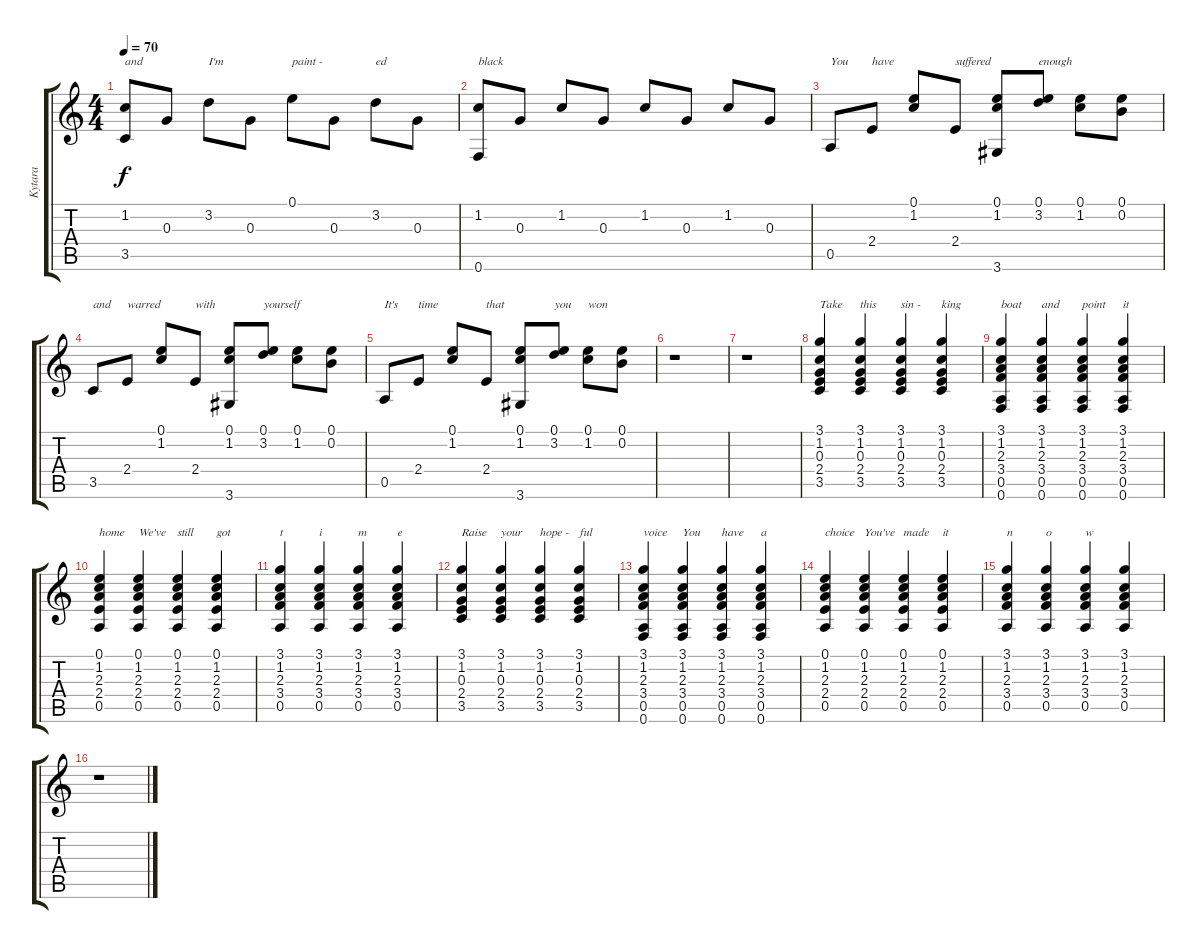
\track ("Kytara" "Kytara") {instrument acousticguitarsteel}
\staff {score tabs}
\tuning (E4 B3 G3 D3 A2 F2) {hide}
\ts (4 4)
\tempo 70
\clef g2
\ks c
(1.2 3.5).8{txt "and" dy f} 0.3.8 3.2.8{txt "I'm"} 0.3.8 0.1.8{txt "paint - "} 0.3.8 3.2.8{txt "ed"} 0.3.8 |
(1.2 0.6).8{txt "black"} 0.3.8 1.2.8 0.3.8 1.2.8 0.3.8 1.2.8 0.3.8 |
0.5.8{txt "You"} 2.4.8{txt "have"} (0.1 1.2).8 2.4.8{txt "suffered"} (0.1 1.2 3.6).8 (0.1 3.2).8{txt "enough"} (0.1 1.2).8 (0.1 0.2).8 |
3.5.8{txt "and"} 2.4.8{txt "warred"} (0.1 1.2).8 2.4.8{txt "with"} (0.1 1.2 3.6).8 (0.1 3.2).8{txt "yourself"} (0.1 1.2).8 (0.1 0.2).8 |
0.5.8{txt "It's"} 2.4.8{txt "time"} (0.1 1.2).8 2.4.8{txt "that"} (0.1 1.2 3.6).8 (0.1 3.2).8{txt "you"} (0.1 1.2).8{txt "won"} (0.1 0.2).8 |
r.1 |
r.1 |
(3.1 1.2 0.3 2.4 3.5).4{txt "Take"} (3.1 1.2 0.3 2.4 3.5).4{txt "this"} (3.1 1.2 0.3 2.4 3.5).4{txt "sin -"} (3.1 1.2 0.3 2.4 3.5).4{txt "king"} |
(3.1 1.2 2.3 3.4 0.5 0.6).4{txt "boat"} (3.1 1.2 2.3 3.4 0.5 0.6).4{txt "and"} (3.1 1.2 2.3 3.4 0.5 0.6).4{txt "point"} (3.1 1.2 2.3 3.4 0.5 0.6).4{txt "it"} |
(0.1 1.2 2.3 2.4 0.5).4{txt "home"} (0.1 1.2 2.3 2.4 0.5).4{txt "We've"} (0.1 1.2 2.3 2.4 0.5).4{txt "still"} (0.1 1.2 2.3 2.4 0.5).4{txt "got"} |
(3.1 1.2 2.3 3.4 0.5).4{txt "t"} (3.1 1.2 2.3 3.4 0.5).4{txt "i"} (3.1 1.2 2.3 3.4 0.5).4{txt "m"} (3.1 1.2 2.3 3.4 0.5).4{txt "e"} |
(3.1 1.2 0.3 2.4 3.5).4{txt "Raise"} (3.1 1.2 0.3 2.4 3.5).4{txt "your"} (3.1 1.2 0.3 2.4 3.5).4{txt "hope -"} (3.1 1.2 0.3 2.4 3.5).4{txt "ful"} |
(3.1 1.2 2.3 3.4 0.5 0.6).4{txt "voice"} (3.1 1.2 2.3 3.4 0.5 0.6).4{txt "You"} (3.1 1.2 2.3 3.4 0.5 0.6).4{txt "have"} (3.1 1.2 2.3 3.4 0.5 0.6).4{txt "a"} |
(0.1 1.2 2.3 2.4 0.5).4{txt "choice"} (0.1 1.2 2.3 2.4 0.5).4{txt "You've"} (0.1 1.2 2.3 2.4 0.5).4{txt "made"} (0.1 1.2 2.3 2.4 0.5).4{txt "it"} |
(3.1 1.2 2.3 3.4 0.5).4{txt "n"} (3.1 1.2 2.3 3.4 0.5).4{txt "o"} (3.1 1.2 2.3 3.4 0.5).4{txt "w"} (3.1 1.2 2.3 3.4 0.5).4 |
r.1
